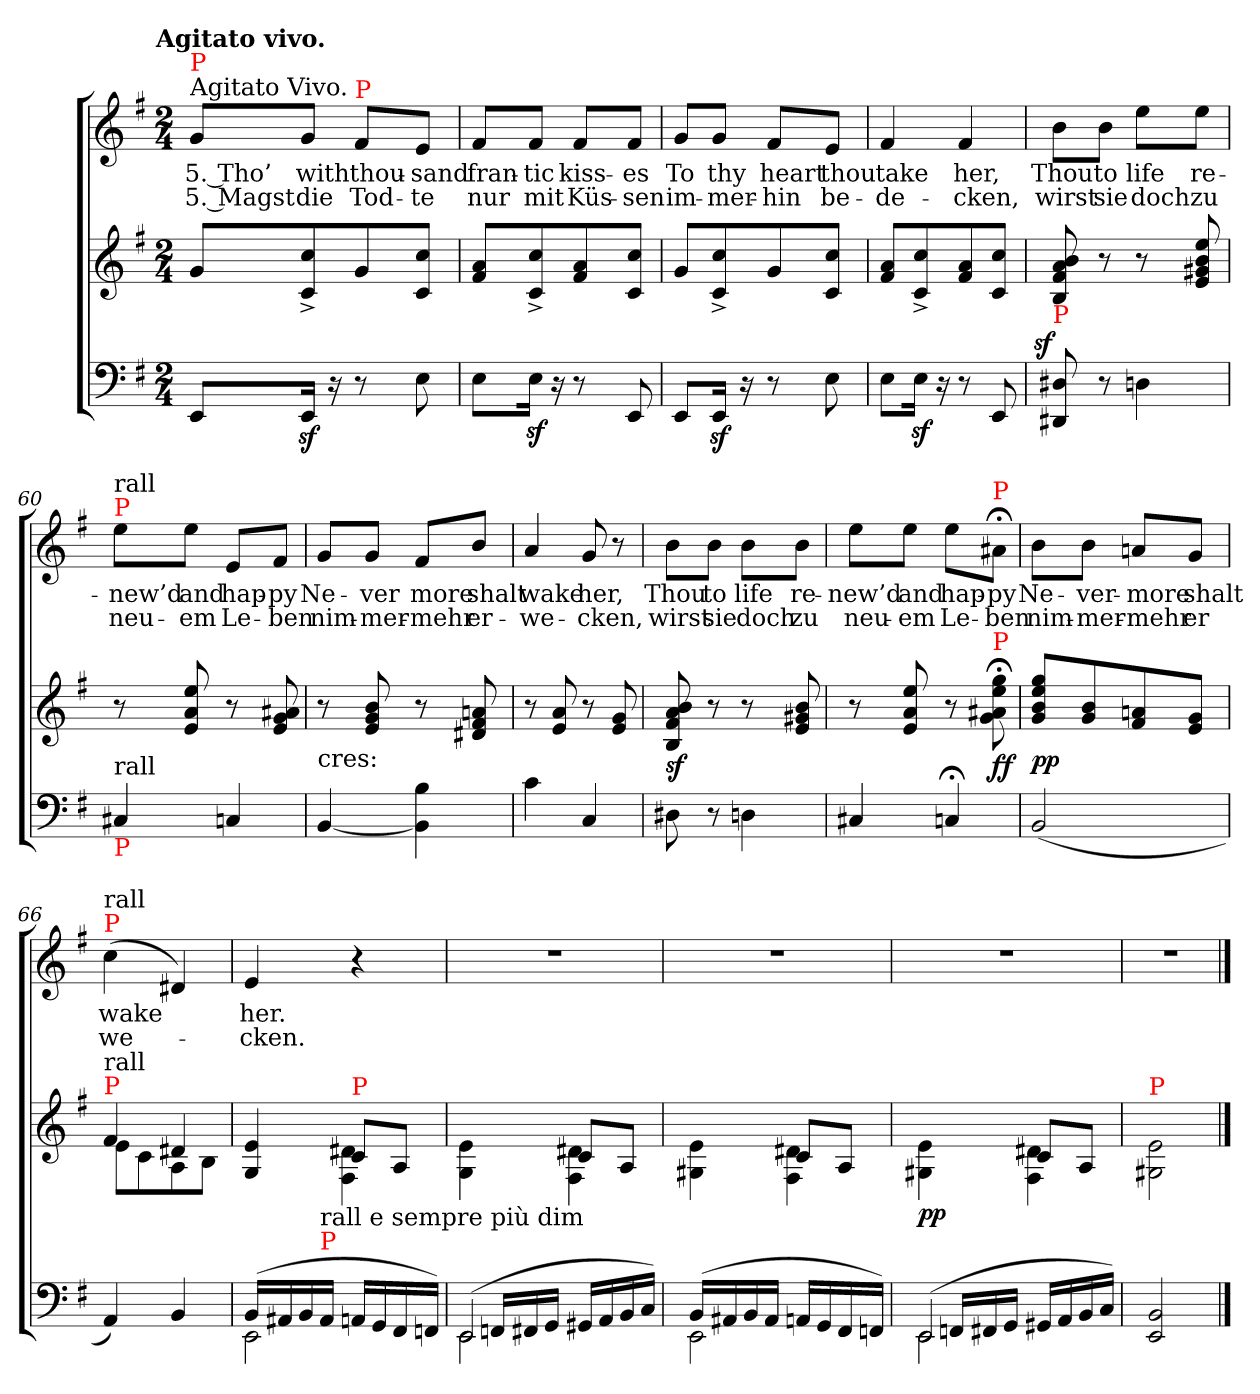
**kern	**kern	**dynam	**kern	**text	**text
*part2	*part2	*part2	*part1	*part1	*part1
*staff3	*staff2	*staff2/3	*staff1	*staff1	*staff1
*	*	*	*I"   	*	*
*clefF4	*clefG2	*	*clefG2	*	*
*k[f#]	*k[f#]	*	*k[f#]	*	*
*e:	*e:	*	*e:	*	*
!!LO:TX:omd:t=Agitato vivo.
*M2/4	*M2/4	*	*M2/4	*	*
=	=	=	=	=	=
!	!	!	!LO:TX:a:t=Agitato Vivo.	!	!
!	!	!	!LO:TX:a:color=red:t=P	!	!
8EEL	8gL	.	8g/L	5. Tho’	5. Magst
16EEz<Jk	8cc^ 8c^	.	8g/J	with	die
16r	.	.	.	.	.
!	!	!	!LO:TX:a:color=red:t=P	!	!
8r	8g	.	8f#/L	thou-	Tod-
8E	8cc 8cJ	.	8e/J	-sand	-te
=56	=56	=56	=56	=56	=56
8EL	8a 8f#L	.	8f#/L	fran-	nur
16Ez<Jk	8cc^ 8c^	.	8f#/J	-tic	mit
16r	.	.	.	.	.
8r	8a 8f#	.	8f#/L	-kiss-	Küs-
8EE	8cc 8cJ	.	8f#/J	-es	-sen
=57	=57	=57	=57	=57	=57
8EEL	8gL	.	8g/L	To	im-
16EEz<Jk	8cc^ 8c^	.	8g/J	thy	-mer-
16r	.	.	.	.	.
8r	8g	.	8f#/L	heart	-hin
8E	8cc 8cJ	.	8e/J	thou	be-
=58	=58	=58	=58	=58	=58
8EL	8a 8f#L	.	4f#	take	-de-
16Ez<Jk	8cc^ 8c^	.	.	.	.
16r	.	.	.	.	.
8r	8a 8f#	.	4f#	her,	-cken,
8EE	8cc 8cJ	.	.	.	.
=59	=59	=59	=59	=59	=59
!	!LO:TX:b:color=red:t=P	!	!	!	!
!	!	!LO:DY:rj	!	!	!
8D#X/ 8DD#X/	8b 8a 8f# 8B	sf	8b\L	Thou	wirst
8r	8r	.	8b\J	to	sie
4Dn\	8r	.	8ee\L	life	doch
.	8ee 8b 8g#X 8e	.	8ee\J	re-	zu
=60	=60	=60	=60	=60	=60
!	!	!	!LO:TX:a:color=red:t=P	!	!
!	!	!	!LO:TX:a:t=rall	!	!
!LO:TX:b:color=red:t=P	!	!	!	!	!
!LO:TX:a:t=rall	!	!	!	!	!
4C#X	8r	.	8ee\L	new’d	neu-
.	8ee 8a 8e	.	8ee\J	and	-em
4Cn	8r	.	8e/L	hap-	Le-
.	8a#X 8g 8e	.	8f#/J	-py	-ben
=61	=61	=61	=61	=61	=61
!	!LO:TX:c:t=cres&colon;	!	!	!	!
[4BB	8r	.	8g/L	Ne-	nim-
.	8b 8g 8e	.	8g/J	-ver	-mer-
4B 4BB]	8r	.	8f#/L	more	-mehr
.	8an 8f# 8d#X	.	8b/J	shalt	er-
=62	=62	=62	=62	=62	=62
4c	8r	.	4a	wake	-we-
.	8a 8e	.	.	.	.
4C	8r	.	8g	her,	-cken,
.	8g 8e	.	8r	.	.
=63	=63	=63	=63	=63	=63
8D#X	8b 8a 8f# 8B	sf	8b\L	Thou	wirst
8r	8r	.	8b\J	to	sie
4Dn\	8r	.	8b\L	life	doch
.	8b 8g#X 8e	.	8b\J	re-	zu
=64	=64	=64	=64	=64	=64
4C#X	8r	.	8ee\L	-new’d	neu-
.	8ee 8a 8e	.	8ee\J	and	-em
4Cn;<	8r	.	8ee\L	hap-	Le-
!	!	!	!LO:TX:a:color=red:t=P	!	!
!	!LO:TX:a:color=red:t=P	!	!	!	!
.	8gg;< 8ee;< 8a#X;< 8g;<	ff	8a#X;<\J	-py	-ben
=65	=65	=65	=65	=65	=65
(<2BB	8gg/ 8ee/ 8b/ 8g/L	pp	8b\L	Ne-	nim-
.	8b\ 8g\	.	8b\J	-ver-	-mer-
.	8an 8f#	.	8an/L	-more	-mehr
.	8g 8eJ	.	8g/J	shalt	er
=66	=66	=66	=66	=66	=66
*	*^	*	*	*	*
!	!	!	!	!LO:TX:a:color=red:t=P	!	!
!	!	!	!	!LO:TX:a:t=rall	!	!
!	!LO:TX:a:color=red:t=P	!	!	!	!	!
!	!LO:TX:a:t=rall	!	!	!	!	!
4AA)	4f#/	8eL	.	(>4cc	wake	we-
.	.	8c	.	.	.	.
4BB	4d#X	8A	.	4d#X)	.	.
.	.	8BJ	.	.	.	.
=67	=67	=67	=67	=67	=67	=67
*^	*	*	*	*	*	*
(>16BBLL	2EE	4G 4e	4ryy	.	4e	her.	-cken.
16AA#X	.	.	.	.	.	.	.
16BB	.	.	.	.	.	.	.
!LO:TX:a:color=red:t=P	!	!	!	!	!	!	!
!LO:TX:a:t=rall e sempre più dim	!	!	!	!	!	!	!
16AA#JJ	.	.	.	.	.	.	.
!	!	!LO:TX:a:color=red:t=P	!	!	!	!	!
16AAnLL	.	8c/L	4d#X\ 4F#\	.	4r	.	.
16GG	.	.	.	.	.	.	.
16FF#	.	8A/J	.	.	.	.	.
16FFnJJ)	.	.	.	.	.	.	.
=68	=68	=68	=68	=68	=68	=68	=68
!LO:N:vis=2	!	!	!	!	!	!	!
(>16EE	2EE	4e\ 4G\	4ryy	.	2r	.	.
16FFnLL	.	.	.	.	.	.	.
16FF#X	.	.	.	.	.	.	.
16GGJJ	.	.	.	.	.	.	.
16GG#XLL	.	8c/L	4d#X\ 4F#\	.	.	.	.
16AA	.	.	.	.	.	.	.
16BB	.	8AJ	.	.	.	.	.
16CJJ)	.	.	.	.	.	.	.
=69	=69	=69	=69	=69	=69	=69	=69
(>16BBLL	2EE	4e\ 4G#X\	4ryy	.	2r	.	.
16AA#X	.	.	.	.	.	.	.
16BB	.	.	.	.	.	.	.
16AA#JJ	.	.	.	.	.	.	.
16AAnLL	.	8c/L	4d#X\ 4F#\	.	.	.	.
16GG	.	.	.	.	.	.	.
16FF#	.	8AJ	.	.	.	.	.
16FFnJJ)	.	.	.	.	.	.	.
=70	=70	=70	=70	=70	=70	=70	=70
!LO:N:vis=2	!	!	!	!	!	!	!
(>16EE	2EE	4e\ 4G#X\	4ryy	pp	2r	.	.
16FFnLL	.	.	.	.	.	.	.
16FF#X	.	.	.	.	.	.	.
16GGJJ	.	.	.	.	.	.	.
16GG#XLL	.	8c/L	4d#X\ 4F#\	.	.	.	.
16AA	.	.	.	.	.	.	.
16BB	.	8A/J	.	.	.	.	.
16CJJ)	.	.	.	.	.	.	.
*v	*v	*	*	*	*	*	*
*	*v	*v	*	*	*	*
=71	=71	=71	=71	=71	=71
!	!LO:TX:a:color=red:t=P	!	!	!	!
2BB 2EE	2e\ 2G#X\	.	2r	.	.
==	==	==	==	==	==
*-	*-	*-	*-	*-	*-
